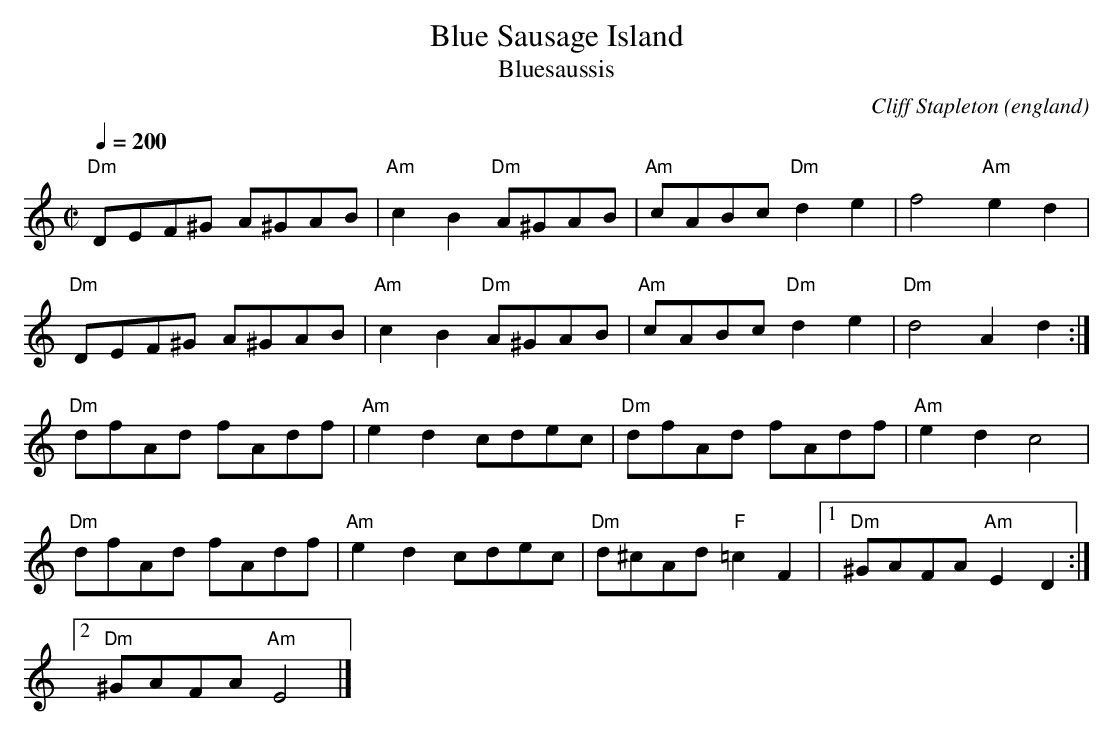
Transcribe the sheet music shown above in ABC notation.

X:1
T:Blue Sausage Island
T:Bluesaussis
O:england
M:C|
L:1/8
Q:1/4=200
C:Cliff Stapleton
K:C
"Dm"DEF^G A^GAB|"Am"c2B2 "Dm"A^GAB|"Am"cABc "Dm"d2e2|f4 "Am"e2d2|
"Dm"DEF^G A^GAB|"Am"c2B2 "Dm"A^GAB|"Am"cABc "Dm"d2e2|"Dm"d4 A2d2:|
"Dm"dfAd fAdf|"Am"e2d2 cdec|"Dm"dfAd fAdf|"Am"e2d2 c4|
"Dm"dfAd fAdf|"Am"e2d2 cdec|"Dm"d^cAd "F"=c2F2|[1 "Dm"^GAFA "Am"E2D2:|[2
"Dm"^GAFA "Am"E4|]
